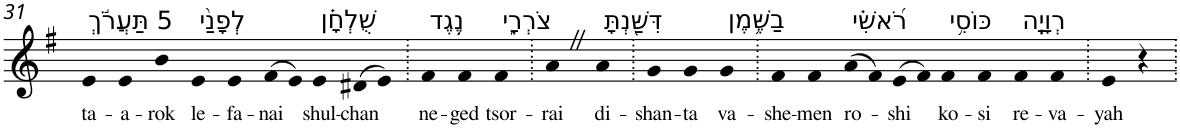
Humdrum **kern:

**kern	**text
*part1	*part1
*staff1	*staff1
*I"Piano	*
*I'Pno	*
!!LO:PB:g=z
*clefG2	*
*k[f#]	*
*G:	*
=31	=31
!LO:TX:a:t=5 תַּעֲרֹ֬ךְ	!
!	!LO:LY:b
4e	ta-
!	!LO:LY:b
4e	-a-
!	!LO:LY:b
4b	-rok
!LO:TX:a:t=לְפָנַ֨י	!
!	!LO:LY:b
4e	le-
!	!LO:LY:b
4e	-fa-
!	!LO:LY:b
(>8f#	-nai
8e)	.
!LO:TX:a:t=שֻׁלְחָ֗ן	!
!	!LO:LY:b
4e	shul-
!	!LO:LY:b
(>8d#X	-chan
8e)	.
=32.	=32.
!LO:TX:a:t=נֶ֥גֶד	!
!	!LO:LY:b
4f#	ne-
!	!LO:LY:b
4f#	-ged
!LO:TX:a:t=צֹרְרָ֑י	!
!	!LO:LY:b
4f#	tsor-
=33.	=33.
!	!LO:LY:b
4aZ	-rai
!LO:TX:a:t=דִּשַּׁ֖נְתָּ	!
!	!LO:LY:b
4a	di-
=34.	=34.
!	!LO:LY:b
4g	-shan-
!	!LO:LY:b
4g	-ta
!LO:TX:a:t=בַשֶּׁ֥מֶן	!
!	!LO:LY:b
4g	va-
=35.	=35.
!	!LO:LY:b
4f#	-she-
!	!LO:LY:b
4f#	-men
!LO:TX:a:t=רֹ֝אשִׁ֗י	!
!	!LO:LY:b
(>8a	ro-
8f#)	.
!	!LO:LY:b
(>8e	-shi
8f#)	.
!LO:TX:a:t=כּוֹסִ֥י	!
!	!LO:LY:b
4f#	ko-
!	!LO:LY:b
4f#	-si
!LO:TX:a:t=רְוָיָֽה	!
!	!LO:LY:b
4f#	re-
!	!LO:LY:b
4f#	-va-
=36.	=36.
!	!LO:LY:b
4e	-yah
4r	.
=.	=.
*-	*-
